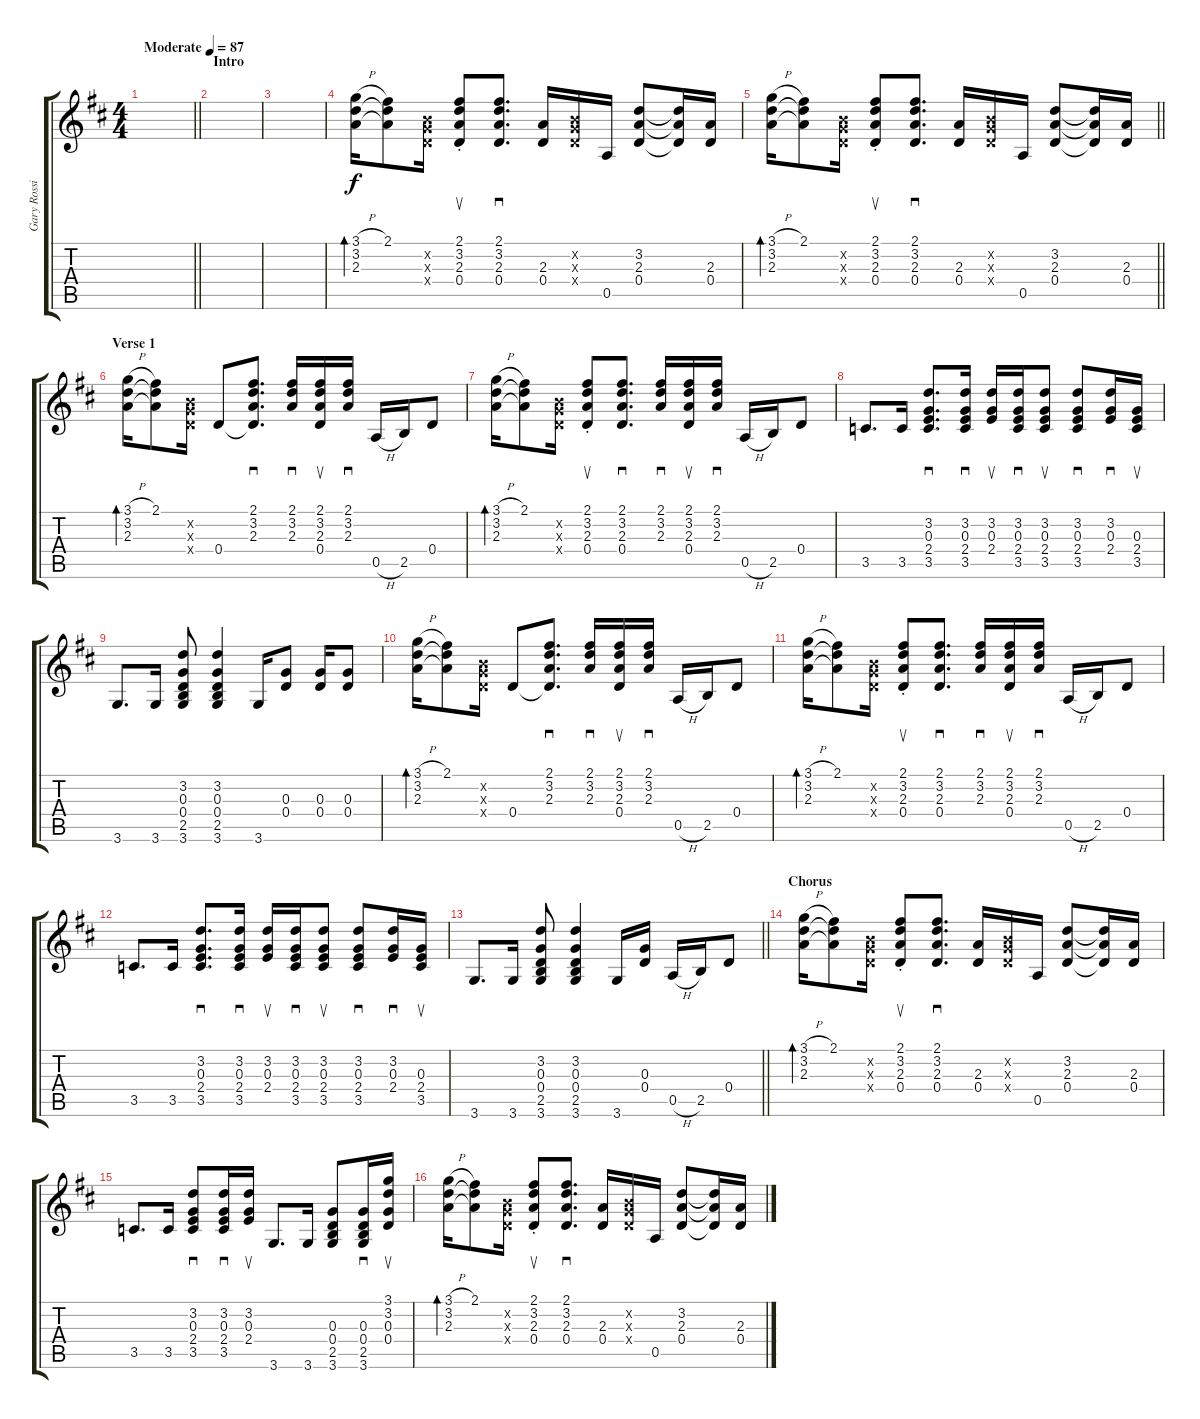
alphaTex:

\track ("Gary Rossington - Acoustic Guitar" "Gary Rossi") {instrument acousticguitarnylon}
\staff {score tabs}
\tuning (E4 B3 G3 D3 A2 E2) {hide}
\ts (4 4)
\tempo (87 "Moderate")
\clef g2
\barLineRight lightlight
\ks d
|
\section ("" "Intro")
|
|
(3.1{h} 3.2 2.3).16{bd 60} (2.1 3.2{t} 2.3{t}).8 (0.2{x} 0.3{x} 0.4{x}).16 (2.1{st} 3.2{st} 2.3{st} 0.4{st}).8{su} (2.1 3.2 2.3 0.4).8{d sd} (2.3 0.4).16 (0.2{x} 0.3{x} 0.4{x}).16 0.5.16 (3.2 2.3 0.4).8 (3.2{t} 2.3{t} 0.4{t}).16 (2.3 0.4).16 |
\barLineRight lightlight
(3.1{h} 3.2 2.3).16{bd 60} (2.1 3.2{t} 2.3{t}).8 (0.2{x} 0.3{x} 0.4{x}).16 (2.1{st} 3.2{st} 2.3{st} 0.4{st}).8{su} (2.1 3.2 2.3 0.4).8{d sd} (2.3 0.4).16 (0.2{x} 0.3{x} 0.4{x}).16 0.5.16 (3.2 2.3 0.4).8 (3.2{t} 2.3{t} 0.4{t}).16 (2.3 0.4).16 |
\section ("" "Verse 1")
(3.1{h} 3.2 2.3).16{bd 60} (2.1 3.2{t} 2.3{t}).8 (0.2{x} 0.3{x} 0.4{x}).16 0.4.8 (2.1 3.2 2.3 0.4{t}).8{d sd} (2.1 3.2 2.3).16{sd} (2.1 3.2 2.3 0.4).16{su} (2.1 3.2 2.3).16{sd} 0.5{h}.16 2.5.16 0.4.8 |
(3.1{h} 3.2 2.3).16{bd 60} (2.1 3.2{t} 2.3{t}).8 (0.2{x} 0.3{x} 0.4{x}).16 (2.1{st} 3.2{st} 2.3{st} 0.4{st}).8{su} (2.1 3.2 2.3 0.4).8{d sd} (2.1 3.2 2.3).16{sd} (2.1 3.2 2.3 0.4).16{su} (2.1 3.2 2.3).16{sd} 0.5{h}.16 2.5.16 0.4.8 |
3.5.8{d} 3.5.16 (3.2 0.3 2.4 3.5).8{d sd} (3.2 0.3 2.4 3.5).16{sd} (3.2 0.3 2.4).16{su} (3.2 0.3 2.4 3.5).16{sd} (3.2 0.3 2.4 3.5).8{su} (3.2 0.3 2.4 3.5).8{sd} (3.2 0.3 2.4).16{sd} (0.3 2.4 3.5).16{su} |
3.6.8{d} 3.6.16 (3.2 0.3 0.4 2.5 3.6).8 (3.2 0.3 0.4 2.5 3.6).4 3.6.16 (0.3 0.4).8 (0.3 0.4).16 (0.3 0.4).8 |
(3.1{h} 3.2 2.3).16{bd 60} (2.1 3.2{t} 2.3{t}).8 (0.2{x} 0.3{x} 0.4{x}).16 0.4.8 (2.1 3.2 2.3 0.4{t}).8{d sd} (2.1 3.2 2.3).16{sd} (2.1 3.2 2.3 0.4).16{su} (2.1 3.2 2.3).16{sd} 0.5{h}.16 2.5.16 0.4.8 |
(3.1{h} 3.2 2.3).16{bd 60} (2.1 3.2{t} 2.3{t}).8 (0.2{x} 0.3{x} 0.4{x}).16 (2.1{st} 3.2{st} 2.3{st} 0.4{st}).8{su} (2.1 3.2 2.3 0.4).8{d sd} (2.1 3.2 2.3).16{sd} (2.1 3.2 2.3 0.4).16{su} (2.1 3.2 2.3).16{sd} 0.5{h}.16 2.5.16 0.4.8 |
3.5.8{d} 3.5.16 (3.2 0.3 2.4 3.5).8{d sd} (3.2 0.3 2.4 3.5).16{sd} (3.2 0.3 2.4).16{su} (3.2 0.3 2.4 3.5).16{sd} (3.2 0.3 2.4 3.5).8{su} (3.2 0.3 2.4 3.5).8{sd} (3.2 0.3 2.4).16{sd} (0.3 2.4 3.5).16{su} |
\barLineRight lightlight
3.6.8{d} 3.6.16 (3.2 0.3 0.4 2.5 3.6).8 (3.2 0.3 0.4 2.5 3.6).4 3.6.16 (0.3 0.4).16 0.5{h}.16 2.5.16 0.4.8 |
\section ("" "Chorus")
(3.1{h} 3.2 2.3).16{bd 60} (2.1 3.2{t} 2.3{t}).8 (0.2{x} 0.3{x} 0.4{x}).16 (2.1{st} 3.2{st} 2.3{st} 0.4{st}).8{su} (2.1 3.2 2.3 0.4).8{d sd} (2.3 0.4).16 (0.2{x} 0.3{x} 0.4{x}).16 0.5.16 (3.2 2.3 0.4).8 (3.2{t} 2.3{t} 0.4{t}).16 (2.3 0.4).16 |
3.5.8{d} 3.5.16 (3.2 0.3 2.4 3.5).8{sd} (3.2 0.3 2.4 3.5).16{sd} (3.2 0.3 2.4).16{su} 3.6.8{d} 3.6.16 (0.3 0.4 2.5 3.6).8 (0.3 0.4 2.5 3.6).16{sd} (3.1 3.2 0.3 0.4).16{su} |
(3.1{h} 3.2 2.3).16{bd 60} (2.1 3.2{t} 2.3{t}).8 (0.2{x} 0.3{x} 0.4{x}).16 (2.1{st} 3.2{st} 2.3{st} 0.4{st}).8{su} (2.1 3.2 2.3 0.4).8{d sd} (2.3 0.4).16 (0.2{x} 0.3{x} 0.4{x}).16 0.5.16 (3.2 2.3 0.4).8 (3.2{t} 2.3{t} 0.4{t}).16 (2.3 0.4).16
